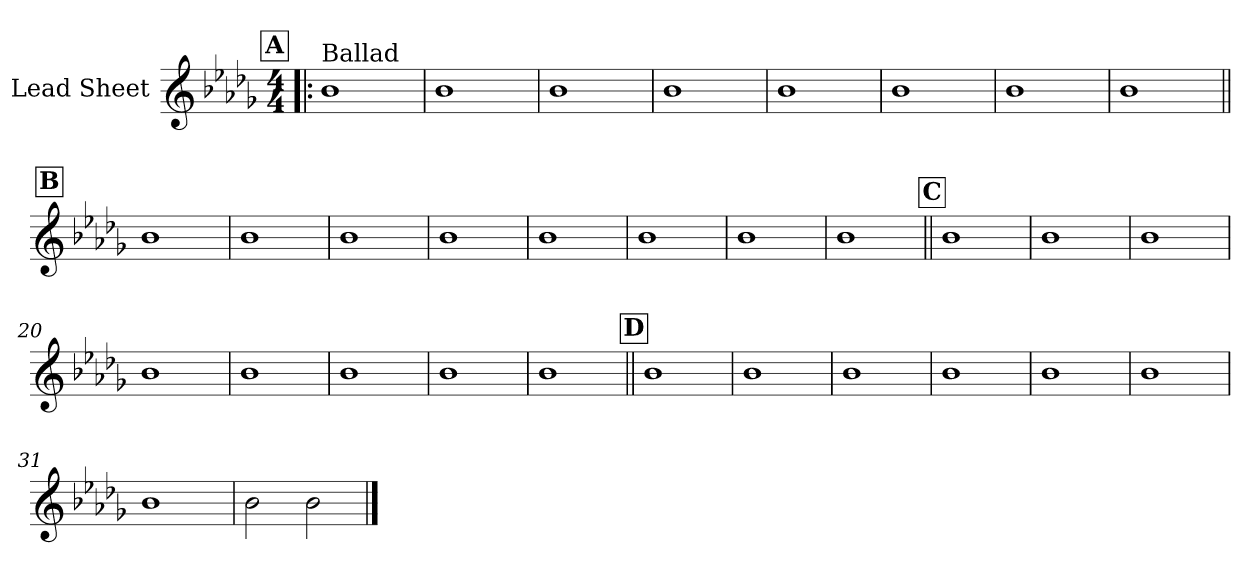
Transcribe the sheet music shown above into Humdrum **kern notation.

**kern
*part1
*staff1
*I"Lead Sheet
*clefG2
*k[b-e-a-d-g-]
*b-:
*M4/4
!!LO:REH:place=s1:a:fs=14:t=A
=1!|:
!LO:TX:a:t=Ballad
1b-
=2
1b-
=3
1b-
=4
1b-
!!LO:LB:g=z
=5
1b-
=6
1b-
=7
1b-
=8
1b-
!!LO:LB:g=z
!!LO:REH:place=s1:a:fs=14:t=B
=9||
1b-
=10
1b-
=11
1b-
=12
1b-
!!LO:LB:g=z
=13
1b-
=14
1b-
=15
1b-
=16
1b-
!!LO:LB:g=z
!!LO:REH:place=s1:a:fs=14:t=C
=17||
1b-
=18
1b-
=19
1b-
=20
1b-
!!LO:LB:g=z
=21
1b-
=22
1b-
=23
1b-
=24
1b-
!!LO:LB:g=z
!!LO:REH:place=s1:a:fs=14:t=D
=25||
1b-
=26
1b-
=27
1b-
=28
1b-
!!LO:LB:g=z
=29
1b-
=30
1b-
=31
1b-
=32
2b-\
2b-\
==
*-
